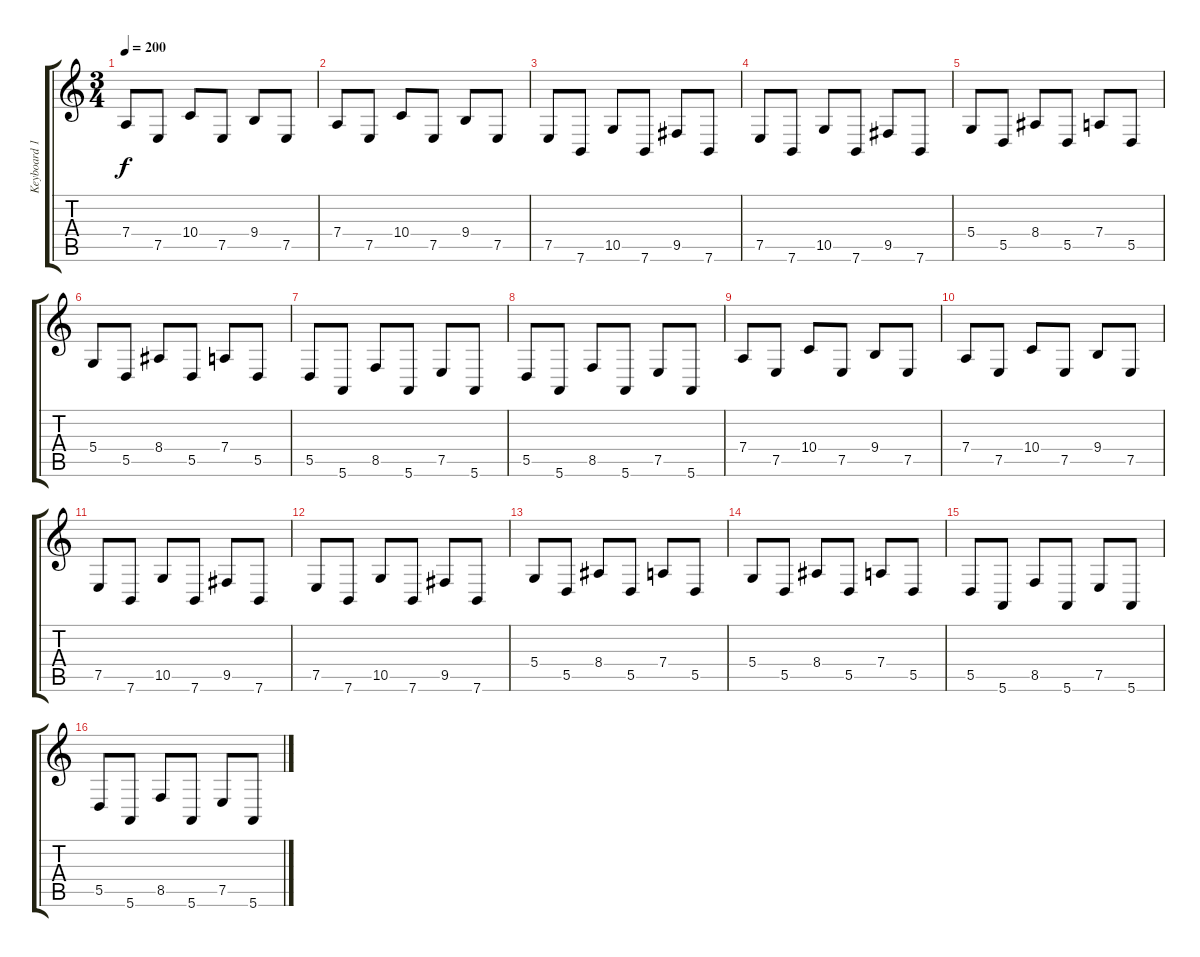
\track ("Keyboard 1" "Keyboard 1") {instrument brightacousticpiano}
\staff {score tabs}
\tuning (E4 B3 G3 D3 A2 E2) {hide}
\ts (3 4)
\tempo 200
\clef g2
\ks c
7.4.8{dy f} 7.5.8 10.4.8 7.5.8 9.4.8 7.5.8 |
7.4.8 7.5.8 10.4.8 7.5.8 9.4.8 7.5.8 |
7.5.8 7.6.8 10.5.8 7.6.8 9.5.8 7.6.8 |
7.5.8 7.6.8 10.5.8 7.6.8 9.5.8 7.6.8 |
5.4.8 5.5.8 8.4.8 5.5.8 7.4.8 5.5.8 |
5.4.8 5.5.8 8.4.8 5.5.8 7.4.8 5.5.8 |
5.5.8 5.6.8 8.5.8 5.6.8 7.5.8 5.6.8 |
5.5.8 5.6.8 8.5.8 5.6.8 7.5.8 5.6.8 |
7.4.8 7.5.8 10.4.8 7.5.8 9.4.8 7.5.8 |
7.4.8 7.5.8 10.4.8 7.5.8 9.4.8 7.5.8 |
7.5.8 7.6.8 10.5.8 7.6.8 9.5.8 7.6.8 |
7.5.8 7.6.8 10.5.8 7.6.8 9.5.8 7.6.8 |
5.4.8 5.5.8 8.4.8 5.5.8 7.4.8 5.5.8 |
5.4.8 5.5.8 8.4.8 5.5.8 7.4.8 5.5.8 |
5.5.8 5.6.8 8.5.8 5.6.8 7.5.8 5.6.8 |
5.5.8 5.6.8 8.5.8 5.6.8 7.5.8 5.6.8
